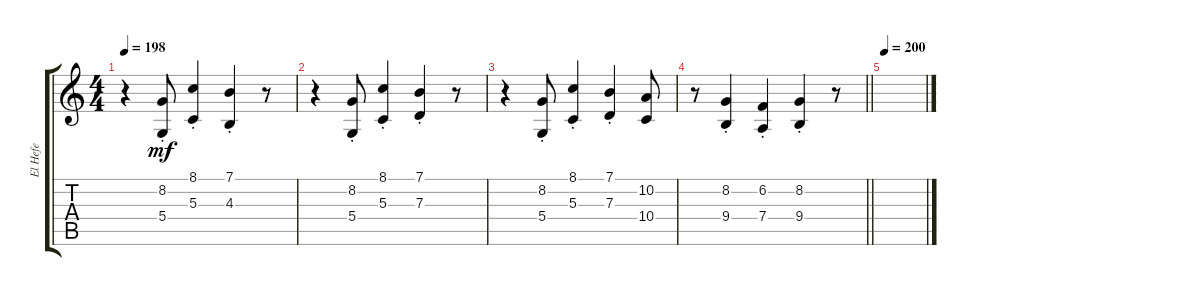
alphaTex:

\track ("El Hefe" "El Hefe") {instrument trumpet}
\staff {score tabs}
\tuning (E4 B3 G3 D3 A2 E2) {hide}
\ts (4 4)
\tempo 198
\clef g2
\ks c
r.4{dy mf} (8.2{st} 5.4{st}).8 (8.1{st} 5.3{st}).4 (7.1{st} 4.3{st}).4 r.8 |
r.4 (8.2{st} 5.4{st}).8 (8.1{st} 5.3{st}).4 (7.1{st} 7.3{st}).4 r.8 |
r.4 (8.2{st} 5.4{st}).8 (8.1{st} 5.3{st}).4 (7.1{st} 7.3{st}).4 (10.2 10.4).8 |
\barLineRight lightlight
r.8 (8.2{st} 9.4{st}).4 (6.2{st} 7.4{st}).4 (8.2{st} 9.4{st}).4 r.8 |
\section ("" "")
\tempo 200
